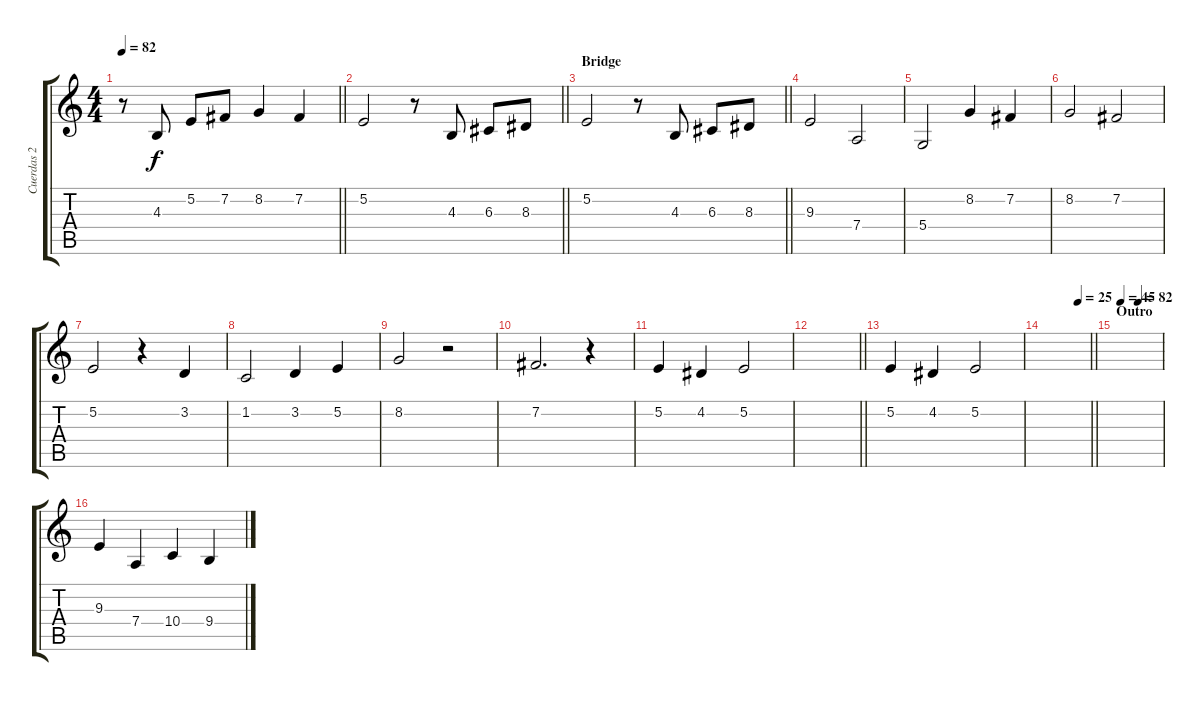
\track ("Cuerdas 2" "Cuerdas 2") {instrument viola}
\staff {score tabs}
\tuning (E4 B3 G3 D3 A2 E2) {hide}
\ts (4 4)
\tempo 82
\clef g2
\barLineRight lightlight
\ks c
r.8{dy f} 4.3.8 5.2.8 7.2.8 8.2.4 7.2.4 |
\barLineRight lightlight
5.2.2 r.8 4.3.8 6.3.8 8.3.8 |
\section ("" "Bridge")
\barLineRight lightlight
5.2.2 r.8 4.3.8 6.3.8 8.3.8 |
9.3.2 7.4.2 |
5.4.2 8.2.4 7.2.4 |
8.2.2 7.2.2 |
5.2.2 r.4 3.2.4 |
1.2.2 3.2.4 5.2.4 |
8.2.2 r.2 |
7.2.2{d} r.4 |
5.2.4 4.2.4 5.2.2 |
\barLineRight lightlight
|
5.2.4 4.2.4 5.2.2 |
\tempo (25 0.75)
\barLineRight lightlight
|
\section ("" "Outro")
\tempo (82 0.5)
\tempo (45 0.125)
|
9.3.4 7.4.4 10.4.4 9.4.4
